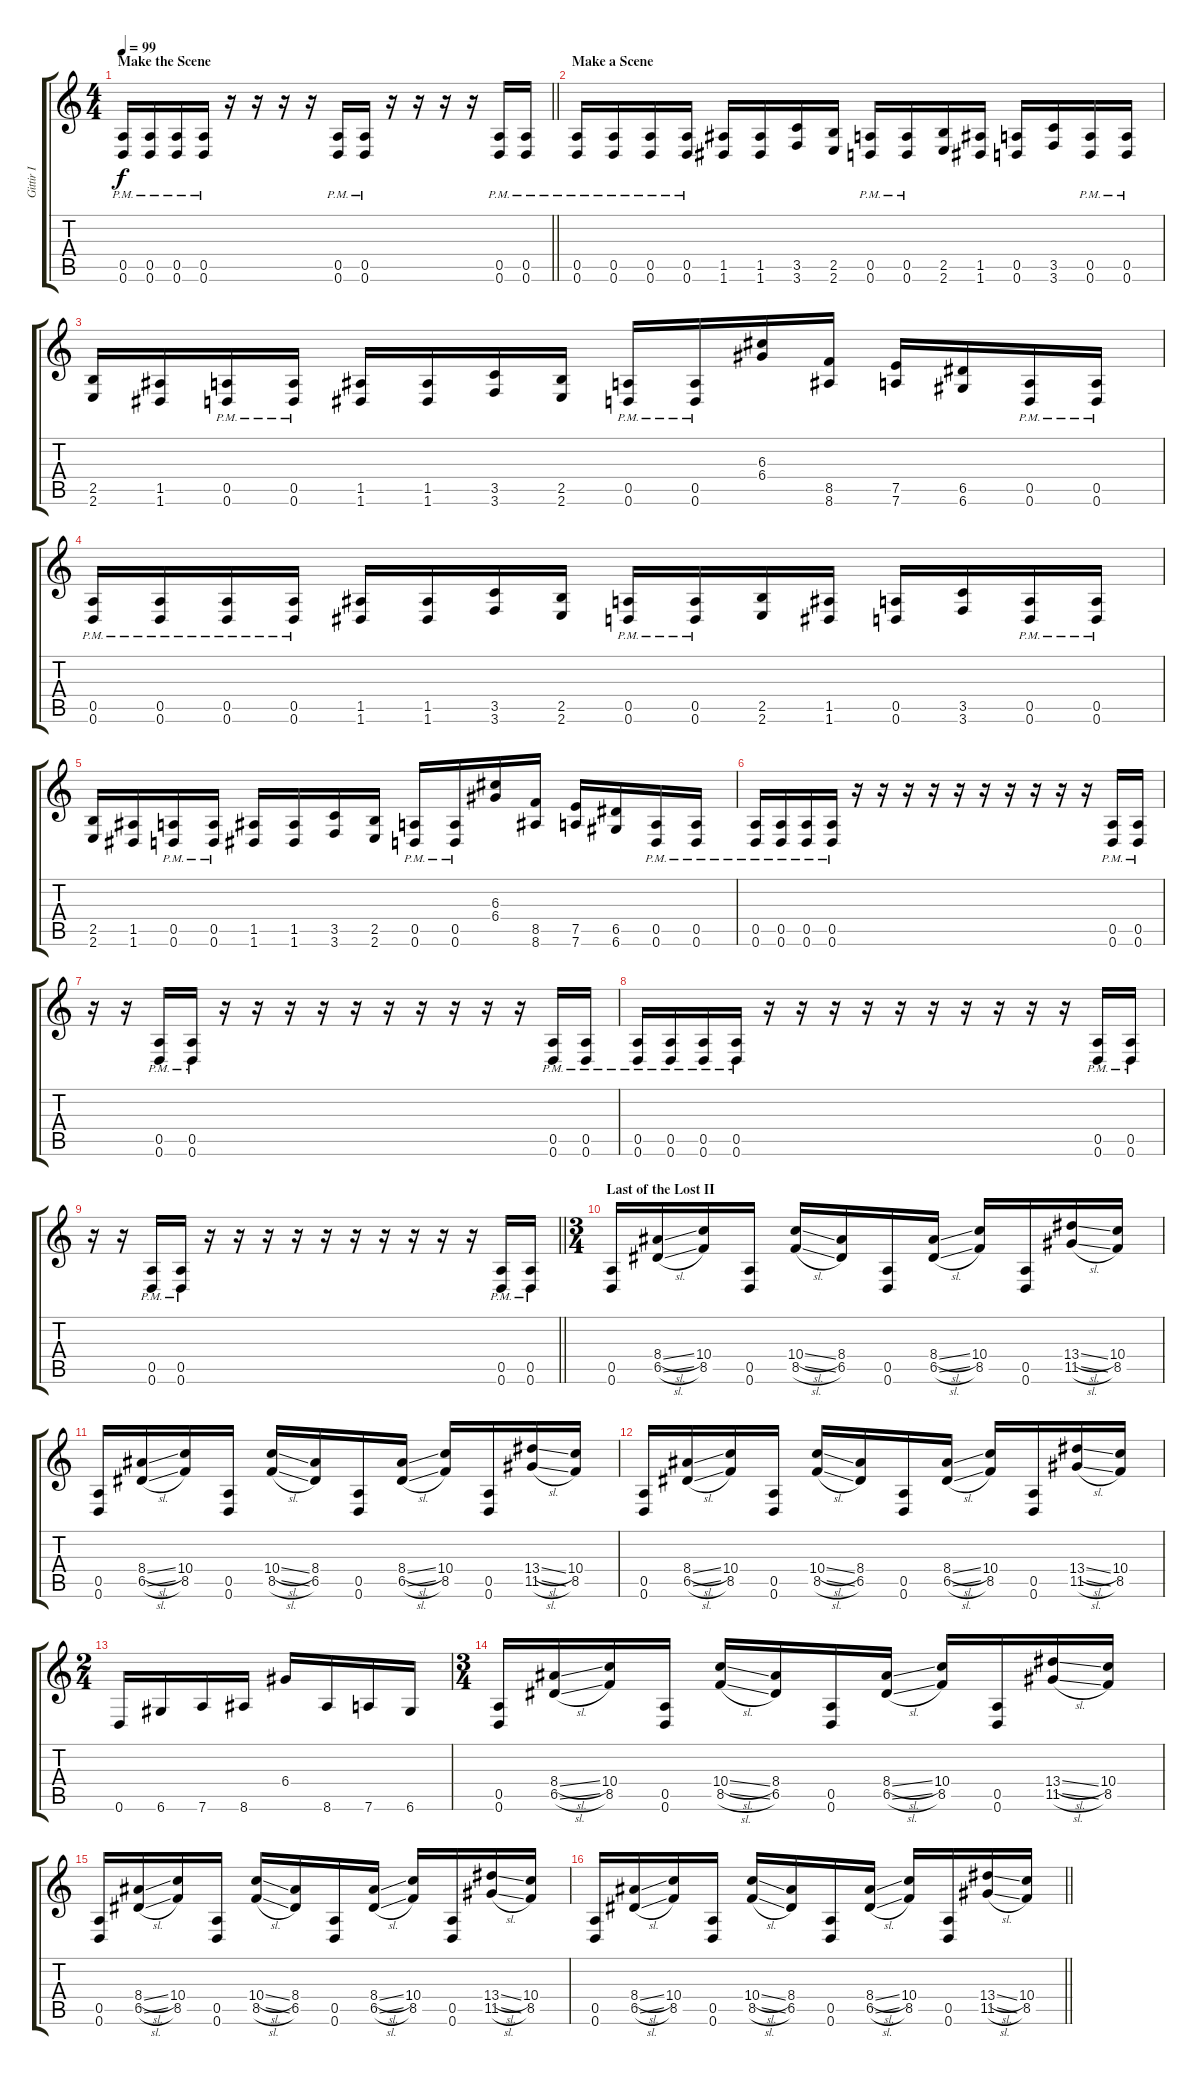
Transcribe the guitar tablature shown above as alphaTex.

\track ("Gittir I" "Gittir I") {instrument distortionguitar}
\staff {score tabs}
\tuning (E4 B3 G3 D3 A2 D2) {hide}
\ts (4 4)
\section ("" "Make the Scene")
\tempo 99
\clef g2
\barLineRight lightlight
\ks c
(0.5{pm} 0.6{pm}).16{dy f} (0.5{pm} 0.6{pm}).16 (0.5{pm} 0.6{pm}).16 (0.5{pm} 0.6{pm}).16 r.16 r.16 r.16 r.16 (0.5{pm} 0.6{pm}).16 (0.5{pm} 0.6{pm}).16 r.16 r.16 r.16 r.16 (0.5{pm} 0.6{pm}).16 (0.5{pm} 0.6{pm}).16 |
\section ("" "Make a Scene")
(0.5{pm} 0.6{pm}).16 (0.5{pm} 0.6{pm}).16 (0.5{pm} 0.6{pm}).16 (0.5{pm} 0.6{pm}).16 (1.5 1.6).16 (1.5 1.6).16 (3.5 3.6).16 (2.5 2.6).16 (0.5{pm} 0.6{pm}).16 (0.5{pm} 0.6{pm}).16 (2.5 2.6).16 (1.5 1.6).16 (0.5 0.6).16 (3.5 3.6).16 (0.5{pm} 0.6{pm}).16 (0.5{pm} 0.6{pm}).16 |
(2.5 2.6).16 (1.5 1.6).16 (0.5{pm} 0.6{pm}).16 (0.5{pm} 0.6{pm}).16 (1.5 1.6).16 (1.5 1.6).16 (3.5 3.6).16 (2.5 2.6).16 (0.5{pm} 0.6{pm}).16 (0.5{pm} 0.6{pm}).16 (6.3 6.4).16 (8.5 8.6).16 (7.5 7.6).16 (6.5 6.6).16 (0.5{pm} 0.6{pm}).16 (0.5{pm} 0.6{pm}).16 |
(0.5{pm} 0.6{pm}).16 (0.5{pm} 0.6{pm}).16 (0.5{pm} 0.6{pm}).16 (0.5{pm} 0.6{pm}).16 (1.5 1.6).16 (1.5 1.6).16 (3.5 3.6).16 (2.5 2.6).16 (0.5{pm} 0.6{pm}).16 (0.5{pm} 0.6{pm}).16 (2.5 2.6).16 (1.5 1.6).16 (0.5 0.6).16 (3.5 3.6).16 (0.5{pm} 0.6{pm}).16 (0.5{pm} 0.6{pm}).16 |
(2.5 2.6).16 (1.5 1.6).16 (0.5{pm} 0.6{pm}).16 (0.5{pm} 0.6{pm}).16 (1.5 1.6).16 (1.5 1.6).16 (3.5 3.6).16 (2.5 2.6).16 (0.5{pm} 0.6{pm}).16 (0.5{pm} 0.6{pm}).16 (6.3 6.4).16 (8.5 8.6).16 (7.5 7.6).16 (6.5 6.6).16 (0.5{pm} 0.6{pm}).16 (0.5{pm} 0.6{pm}).16 |
(0.5{pm} 0.6{pm}).16 (0.5{pm} 0.6{pm}).16 (0.5{pm} 0.6{pm}).16 (0.5{pm} 0.6{pm}).16 r.16 r.16 r.16 r.16 r.16 r.16 r.16 r.16 r.16 r.16 (0.5{pm} 0.6{pm}).16 (0.5{pm} 0.6{pm}).16 |
r.16 r.16 (0.5{pm} 0.6{pm}).16 (0.5{pm} 0.6{pm}).16 r.16 r.16 r.16 r.16 r.16 r.16 r.16 r.16 r.16 r.16 (0.5{pm} 0.6{pm}).16 (0.5{pm} 0.6{pm}).16 |
(0.5{pm} 0.6{pm}).16 (0.5{pm} 0.6{pm}).16 (0.5{pm} 0.6{pm}).16 (0.5{pm} 0.6{pm}).16 r.16 r.16 r.16 r.16 r.16 r.16 r.16 r.16 r.16 r.16 (0.5{pm} 0.6{pm}).16 (0.5{pm} 0.6{pm}).16 |
\barLineRight lightlight
r.16 r.16 (0.5{pm} 0.6{pm}).16 (0.5{pm} 0.6{pm}).16 r.16 r.16 r.16 r.16 r.16 r.16 r.16 r.16 r.16 r.16 (0.5{pm} 0.6{pm}).16 (0.5{pm} 0.6{pm}).16 |
\ts (3 4)
\section ("" "Last of the Lost II")
(0.5 0.6).16 (8.4{sl} 6.5{sl}).16 (10.4 8.5).16 (0.5 0.6).16 (10.4{sl} 8.5{sl}).16 (8.4 6.5).16 (0.5 0.6).16 (8.4{sl} 6.5{sl}).16 (10.4 8.5).16 (0.5 0.6).16 (13.4{sl} 11.5{sl}).16 (10.4 8.5).16 |
(0.5 0.6).16 (8.4{sl} 6.5{sl}).16 (10.4 8.5).16 (0.5 0.6).16 (10.4{sl} 8.5{sl}).16 (8.4 6.5).16 (0.5 0.6).16 (8.4{sl} 6.5{sl}).16 (10.4 8.5).16 (0.5 0.6).16 (13.4{sl} 11.5{sl}).16 (10.4 8.5).16 |
(0.5 0.6).16 (8.4{sl} 6.5{sl}).16 (10.4 8.5).16 (0.5 0.6).16 (10.4{sl} 8.5{sl}).16 (8.4 6.5).16 (0.5 0.6).16 (8.4{sl} 6.5{sl}).16 (10.4 8.5).16 (0.5 0.6).16 (13.4{sl} 11.5{sl}).16 (10.4 8.5).16 |
\ts (2 4)
0.6.16 6.6.16 7.6.16 8.6.16 6.4.16 8.6.16 7.6.16 6.6.16 |
\ts (3 4)
(0.5 0.6).16 (8.4{sl} 6.5{sl}).16 (10.4 8.5).16 (0.5 0.6).16 (10.4{sl} 8.5{sl}).16 (8.4 6.5).16 (0.5 0.6).16 (8.4{sl} 6.5{sl}).16 (10.4 8.5).16 (0.5 0.6).16 (13.4{sl} 11.5{sl}).16 (10.4 8.5).16 |
(0.5 0.6).16 (8.4{sl} 6.5{sl}).16 (10.4 8.5).16 (0.5 0.6).16 (10.4{sl} 8.5{sl}).16 (8.4 6.5).16 (0.5 0.6).16 (8.4{sl} 6.5{sl}).16 (10.4 8.5).16 (0.5 0.6).16 (13.4{sl} 11.5{sl}).16 (10.4 8.5).16 |
\barLineRight lightlight
(0.5 0.6).16 (8.4{sl} 6.5{sl}).16 (10.4 8.5).16 (0.5 0.6).16 (10.4{sl} 8.5{sl}).16 (8.4 6.5).16 (0.5 0.6).16 (8.4{sl} 6.5{sl}).16 (10.4 8.5).16 (0.5 0.6).16 (13.4{sl} 11.5{sl}).16 (10.4 8.5).16
